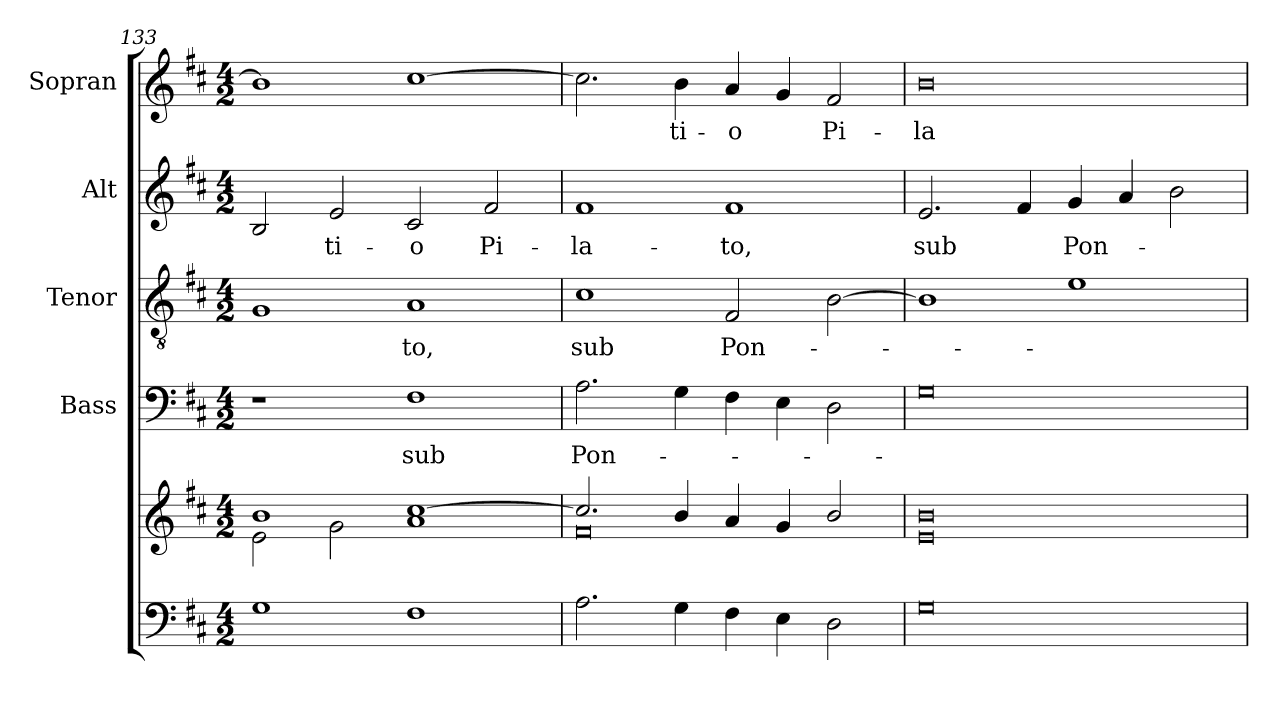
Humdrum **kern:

**kern	**kern	**kern	**text	**kern	**text	**kern	**text	**kern	**text
*part5	*part5	*part4	*part4	*part3	*part3	*part2	*part2	*part1	*part1
*staff6	*staff5	*staff4	*staff4	*staff3	*staff3	*staff2	*staff2	*staff1	*staff1
*	*	*I"Bass	*	*I"Tenor	*	*I"Alt	*	*I"Sopran	*
*	*	*I'B.	*	*I'T.	*	*I'A.	*	*I'S.	*
*clefF4	*clefG2	*clefF4	*	*clefGv2	*	*clefG2	*	*clefG2	*
*k[f#c#]	*k[f#c#]	*k[f#c#]	*	*k[f#c#]	*	*k[f#c#]	*	*k[f#c#]	*
*D:	*D:	*D:	*	*D:	*	*D:	*	*D:	*
*M4/2	*M4/2	*M4/2	*	*M4/2	*	*M4/2	*	*M4/2	*
=133	=133	=133	=133	=133	=133	=133	=133	=133	=133
*	*^	*	*	*	*	*	*	*	*
1G	1b	2e\	1r	.	1G	.	2B/	.	1b]	.
!	!	!	!	!	!	!	!	!LO:LY:b	!	!
.	.	2g\	.	.	.	.	2e/	-ti-	.	.
!	!	!	!	!LO:LY:b	!	!LO:LY:b	!	!LO:LY:b	!	!
1F#	[>1cc#	1a	1F#	sub	1A	-to,	2c#/	-o	[1cc#	.
!	!	!	!	!	!	!	!	!LO:LY:b	!	!
.	.	.	.	.	.	.	2f#/	Pi-	.	.
=134	=134	=134	=134	=134	=134	=134	=134	=134	=134	=134
!	!	!	!	!LO:LY:b	!	!LO:LY:b	!	!LO:LY:b	!	!
2.A\	2.cc#/]	0f#	2.A\	Pon-	1c#	sub	1f#	-la-	2.cc#\]	.
!	!	!	!	!	!	!	!	!	!	!LO:LY:b
4G\	4b/	.	4G\	.	.	.	.	.	4b\	-ti-
!	!	!	!	!	!	!LO:LY:b	!	!LO:LY:b	!	!LO:LY:b
4F#\	4a/	.	4F#\	.	2F#/	Pon-	1f#	-to,	4a/	-o
4E\	4g/	.	4E\	.	.	.	.	.	4g/	.
!	!	!	!	!	!	!	!	!	!	!LO:LY:b
2D\	2b/	.	2D\	.	[2B\	.	.	.	2f#/	Pi-
*	*v	*v	*	*	*	*	*	*	*	*
=135	=135	=135	=135	=135	=135	=135	=135	=135	=135
!	!	!	!	!	!	!	!LO:LY:b	!	!LO:LY:b
0G	0e 0b	0G	.	1B]	.	2.e/	sub	0b	-la-
.	.	.	.	.	.	4f#/	.	.	.
!	!	!	!	!	!	!	!LO:LY:b	!	!
.	.	.	.	1e	.	4g/	Pon-	.	.
.	.	.	.	.	.	4a/	.	.	.
.	.	.	.	.	.	2b\	.	.	.
=	=	=	=	=	=	=	=	=	=
*-	*-	*-	*-	*-	*-	*-	*-	*-	*-
